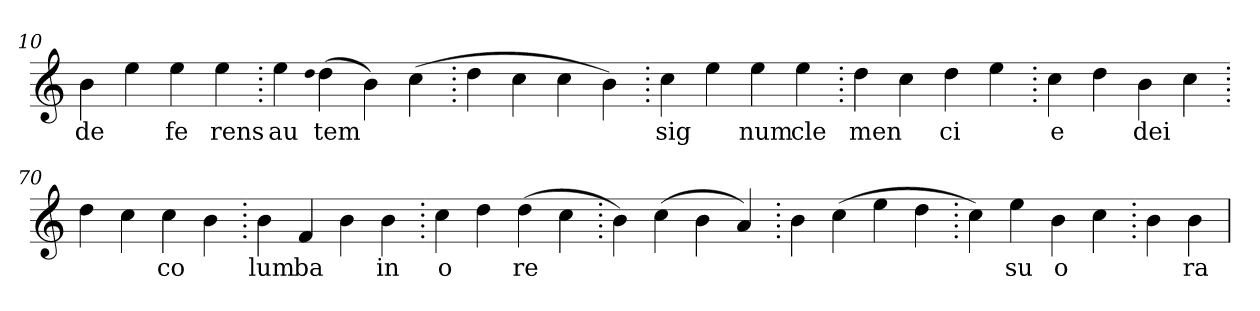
**kern	**text
*part1	*part1
*staff1	*staff1
*clefG2	*
=10.	=10.
4b	de
4ee	.
4ee	fe
4ee	rens
=20.	=20.
4ee	au
qqdd	.
(>4dd	tem
4b)	.
(>4cc	.
=30.	=30.
4dd	.
4cc	.
4cc	.
4b)	.
=40.	=40.
4cc	sig
4ee	.
4ee	num
4ee	cle
=50.	=50.
4dd	men
4cc	.
4dd	ci
4ee	.
=60.	=60.
4cc	e
4dd	.
4b	dei
4cc	.
=70.	=70.
4dd	.
4cc	.
4cc	co
4b	.
=80.	=80.
4b	lum
4f	ba
4b	.
4b	in
=90.	=90.
4cc	o
4dd	.
(>4dd	re
4cc	.
=100.	=100.
4b)	.
(>4cc	.
4b	.
4a)	.
=110.	=110.
4b	.
(>4cc	.
4ee	.
4dd	.
=120.	=120.
4cc)	.
4ee	su
4b	o
4cc	.
=130.	=130.
4b	.
4b	ra
=	=
*-	*-
